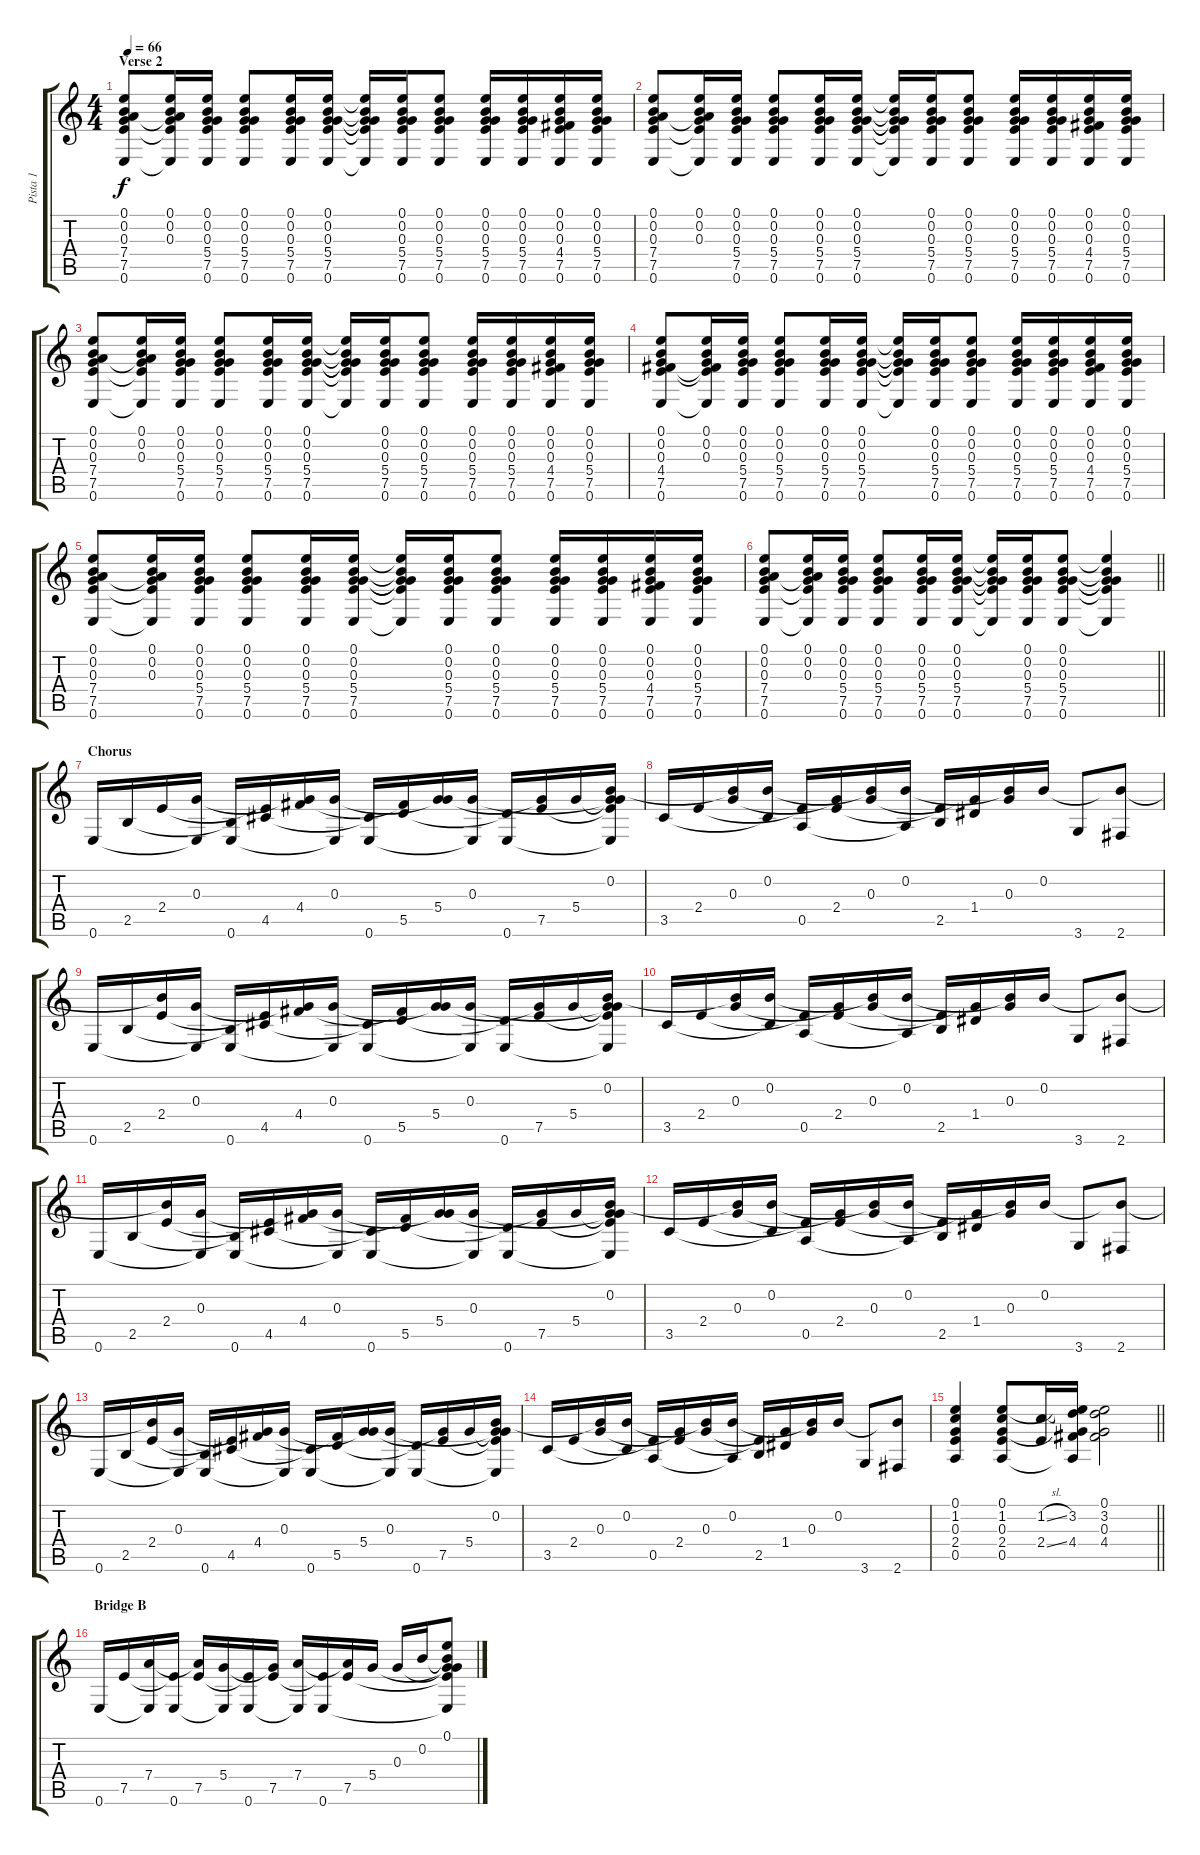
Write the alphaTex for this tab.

\track ("Pista 1" "Pista 1") {instrument acousticguitarsteel}
\staff {score tabs}
\tuning (E4 B3 G3 D3 A2 E2) {hide}
\ts (4 4)
\section ("" "Verse 2")
\tempo 66
\clef g2
\ks c
(0.1 0.2 0.3 7.4 7.5 0.6).8{dy f} (0.1 0.2 0.3 7.4{t} 7.5{t} 0.6{t}).16 (0.1 0.2 0.3 5.4 7.5 0.6).16 (0.1 0.2 0.3 5.4 7.5 0.6).8 (0.1 0.2 0.3 5.4 7.5 0.6).16 (0.1 0.2 0.3 5.4 7.5 0.6).16 (0.1{t} 0.2{t} 0.3{t} 5.4{t} 7.5{t} 0.6{t}).16 (0.1 0.2 0.3 5.4 7.5 0.6).16 (0.1 0.2 0.3 5.4 7.5 0.6).8 (0.1 0.2 0.3 5.4 7.5 0.6).16 (0.1 0.2 0.3 5.4 7.5 0.6).16 (0.1 0.2 0.3 4.4 7.5 0.6).16 (0.1 0.2 0.3 5.4 7.5 0.6).16 |
(0.1 0.2 0.3 7.4 7.5 0.6).8 (0.1 0.2 0.3 7.4{t} 7.5{t} 0.6{t}).16 (0.1 0.2 0.3 5.4 7.5 0.6).16 (0.1 0.2 0.3 5.4 7.5 0.6).8 (0.1 0.2 0.3 5.4 7.5 0.6).16 (0.1 0.2 0.3 5.4 7.5 0.6).16 (0.1{t} 0.2{t} 0.3{t} 5.4{t} 7.5{t} 0.6{t}).16 (0.1 0.2 0.3 5.4 7.5 0.6).16 (0.1 0.2 0.3 5.4 7.5 0.6).8 (0.1 0.2 0.3 5.4 7.5 0.6).16 (0.1 0.2 0.3 5.4 7.5 0.6).16 (0.1 0.2 0.3 4.4 7.5 0.6).16 (0.1 0.2 0.3 5.4 7.5 0.6).16 |
(0.1 0.2 0.3 7.4 7.5 0.6).8 (0.1 0.2 0.3 7.4{t} 7.5{t} 0.6{t}).16 (0.1 0.2 0.3 5.4 7.5 0.6).16 (0.1 0.2 0.3 5.4 7.5 0.6).8 (0.1 0.2 0.3 5.4 7.5 0.6).16 (0.1 0.2 0.3 5.4 7.5 0.6).16 (0.1{t} 0.2{t} 0.3{t} 5.4{t} 7.5{t} 0.6{t}).16 (0.1 0.2 0.3 5.4 7.5 0.6).16 (0.1 0.2 0.3 5.4 7.5 0.6).8 (0.1 0.2 0.3 5.4 7.5 0.6).16 (0.1 0.2 0.3 5.4 7.5 0.6).16 (0.1 0.2 0.3 4.4 7.5 0.6).16 (0.1 0.2 0.3 5.4 7.5 0.6).16 |
(0.1 0.2 0.3 4.4 7.5 0.6).8 (0.1 0.2 0.3 4.4{t} 7.5{t} 0.6{t}).16 (0.1 0.2 0.3 5.4 7.5 0.6).16 (0.1 0.2 0.3 5.4 7.5 0.6).8 (0.1 0.2 0.3 5.4 7.5 0.6).16 (0.1 0.2 0.3 5.4 7.5 0.6).16 (0.1{t} 0.2{t} 0.3{t} 5.4{t} 7.5{t} 0.6{t}).16 (0.1 0.2 0.3 5.4 7.5 0.6).16 (0.1 0.2 0.3 5.4 7.5 0.6).8 (0.1 0.2 0.3 5.4 7.5 0.6).16 (0.1 0.2 0.3 5.4 7.5 0.6).16 (0.1 0.2 0.3 4.4 7.5 0.6).16 (0.1 0.2 0.3 5.4 7.5 0.6).16 |
(0.1 0.2 0.3 7.4 7.5 0.6).8 (0.1 0.2 0.3 7.4{t} 7.5{t} 0.6{t}).16 (0.1 0.2 0.3 5.4 7.5 0.6).16 (0.1 0.2 0.3 5.4 7.5 0.6).8 (0.1 0.2 0.3 5.4 7.5 0.6).16 (0.1 0.2 0.3 5.4 7.5 0.6).16 (0.1{t} 0.2{t} 0.3{t} 5.4{t} 7.5{t} 0.6{t}).16 (0.1 0.2 0.3 5.4 7.5 0.6).16 (0.1 0.2 0.3 5.4 7.5 0.6).8 (0.1 0.2 0.3 5.4 7.5 0.6).16 (0.1 0.2 0.3 5.4 7.5 0.6).16 (0.1 0.2 0.3 4.4 7.5 0.6).16 (0.1 0.2 0.3 5.4 7.5 0.6).16 |
\barLineRight lightlight
(0.1 0.2 0.3 7.4 7.5 0.6).8 (0.1 0.2 0.3 7.4{t} 7.5{t} 0.6{t}).16 (0.1 0.2 0.3 5.4 7.5 0.6).16 (0.1 0.2 0.3 5.4 7.5 0.6).8 (0.1 0.2 0.3 5.4 7.5 0.6).16 (0.1 0.2 0.3 5.4 7.5 0.6).16 (0.1{t} 0.2{t} 0.3{t} 5.4{t} 7.5{t} 0.6{t}).16 (0.1 0.2 0.3 5.4 7.5 0.6).16 (0.1 0.2 0.3 5.4 7.5 0.6).8 (0.1{t} 0.2{t} 0.3{t} 5.4{t} 7.5{t} 0.6{t}).4 |
\section ("" "Chorus")
0.6.16 2.5.16 2.4.16 (0.3 0.6{t}).16 (2.5{t} 0.6).16 (2.4{t} 4.5).16 (0.3{t} 4.4).16 (0.3 0.6{t}).16 (4.5{t} 0.6).16 (4.4{t} 5.5).16 (0.3{t} 5.4).16 (0.3 0.6{t}).16 (5.5{t} 0.6).16 (5.4{t} 7.5).16 5.4.16 (0.2 0.3{t} 5.4{t} 7.5{t} 0.6{t}).16 |
3.5.16 2.4.16 (0.2{t} 0.3).16 (0.2 3.5{t}).16 (2.4{t} 0.5).16 (0.3{t} 2.4).16 (0.2{t} 0.3).16 (0.2 0.5{t}).16 (2.4{t} 2.5).16 (0.3{t} 1.4).16 (0.2{t} 0.3).16 0.2.16 3.6.8 (0.2{t} 2.6).8 |
0.6.16 2.5.16 (0.2{t} 2.4).16 (0.3 0.6{t}).16 (2.5{t} 0.6).16 (2.4{t} 4.5).16 (0.3{t} 4.4).16 (0.3 0.6{t}).16 (4.5{t} 0.6).16 (4.4{t} 5.5).16 (0.3{t} 5.4).16 (0.3 0.6{t}).16 (5.5{t} 0.6).16 (5.4{t} 7.5).16 5.4.16 (0.2 0.3{t} 5.4{t} 7.5{t} 0.6{t}).16 |
3.5.16 2.4.16 (0.2{t} 0.3).16 (0.2 3.5{t}).16 (2.4{t} 0.5).16 (0.3{t} 2.4).16 (0.2{t} 0.3).16 (0.2 0.5{t}).16 (2.4{t} 2.5).16 (0.3{t} 1.4).16 (0.2{t} 0.3).16 0.2.16 3.6.8 (0.2{t} 2.6).8 |
0.6.16 2.5.16 (0.2{t} 2.4).16 (0.3 0.6{t}).16 (2.5{t} 0.6).16 (2.4{t} 4.5).16 (0.3{t} 4.4).16 (0.3 0.6{t}).16 (4.5{t} 0.6).16 (4.4{t} 5.5).16 (0.3{t} 5.4).16 (0.3 0.6{t}).16 (5.5{t} 0.6).16 (5.4{t} 7.5).16 5.4.16 (0.2 0.3{t} 5.4{t} 7.5{t} 0.6{t}).16 |
3.5.16 2.4.16 (0.2{t} 0.3).16 (0.2 3.5{t}).16 (2.4{t} 0.5).16 (0.3{t} 2.4).16 (0.2{t} 0.3).16 (0.2 0.5{t}).16 (2.4{t} 2.5).16 (0.3{t} 1.4).16 (0.2{t} 0.3).16 0.2.16 3.6.8 (0.2{t} 2.6).8 |
0.6.16 2.5.16 (0.2{t} 2.4).16 (0.3 0.6{t}).16 (2.5{t} 0.6).16 (2.4{t} 4.5).16 (0.3{t} 4.4).16 (0.3 0.6{t}).16 (4.5{t} 0.6).16 (4.4{t} 5.5).16 (0.3{t} 5.4).16 (0.3 0.6{t}).16 (5.5{t} 0.6).16 (5.4{t} 7.5).16 5.4.16 (0.2 0.3{t} 5.4{t} 7.5{t} 0.6{t}).16 |
3.5.16 2.4.16 (0.2{t} 0.3).16 (0.2 3.5{t}).16 (2.4{t} 0.5).16 (0.3{t} 2.4).16 (0.2{t} 0.3).16 (0.2 0.5{t}).16 (2.4{t} 2.5).16 (0.3{t} 1.4).16 (0.2{t} 0.3).16 0.2.16 3.6.8 (0.2{t} 2.6).8 |
\barLineRight lightlight
(0.1 1.2 0.3 2.4 0.5).4 (0.1 1.2 0.3 2.4 0.5).8 (1.2{sl} 2.4{ss}).16 (0.1{t} 3.2 0.3{t} 4.4 0.5{t}).16 (0.1 3.2 0.3 4.4).2 |
\section ("" "Bridge B")
0.6.16 7.5.16 (7.4 0.6{t}).16 (7.5{t} 0.6).16 (7.4{t} 7.5).16 (5.4 0.6{t}).16 (7.5{t} 0.6).16 (5.4{t} 7.5).16 (7.4 0.6{t}).16 (7.5{t} 0.6).16 (7.4{t} 7.5).16 5.4.16 0.3.16 0.2.16 (0.1 0.2{t} 0.3{t} 5.4{t} 7.5{t} 0.6{t}).8
